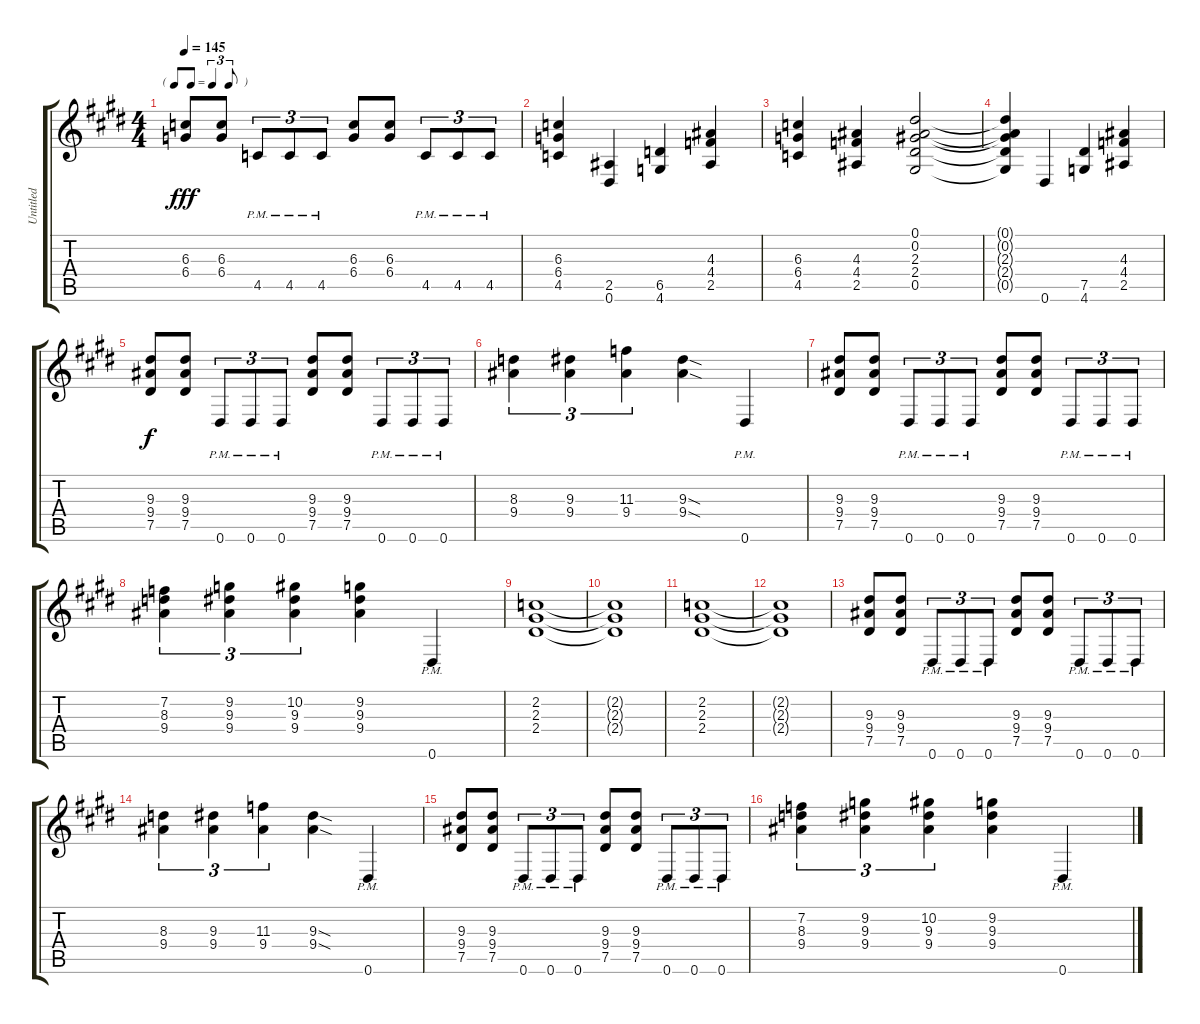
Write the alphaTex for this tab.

\track ("Untitled" "Untitled") {instrument overdrivenguitar}
\staff {score tabs}
\tuning (Eb4 Bb3 Gb3 Db3 Ab2 Eb2) {hide}
\ts (4 4)
\tf triplet8th
\tempo 145
\clef g2
\ks c#minor
(6.3 6.4).8{dy fff} (6.3 6.4).8 4.5{pm}.8{tu (3 2)} 4.5{pm}.8{tu (3 2)} 4.5{pm}.8{tu (3 2)} (6.3 6.4).8 (6.3 6.4).8 4.5{pm}.8{tu (3 2)} 4.5{pm}.8{tu (3 2)} 4.5{pm}.8{tu (3 2)} |
\ks e
(6.3 6.4 4.5).4 (2.5 0.6).4 (6.5 4.6).4 (4.3 4.4 2.5).4 |
\ks c#minor
(6.3 6.4 4.5).4 (4.3 4.4 2.5).4 (0.1 0.2 2.3 2.4 0.5).2 |
(0.1{t} 0.2{t} 2.3{t} 2.4{t} 0.5{t}).4 0.6.4 (7.5 4.6).4 (4.3 4.4 2.5).4 |
\ks e
(9.3 9.4 7.5).8{dy f} (9.3 9.4 7.5).8 0.6{pm}.8{tu (3 2)} 0.6{pm}.8{tu (3 2)} 0.6{pm}.8{tu (3 2)} (9.3 9.4 7.5).8 (9.3 9.4 7.5).8 0.6{pm}.8{tu (3 2)} 0.6{pm}.8{tu (3 2)} 0.6{pm}.8{tu (3 2)} |
\ks c#minor
(8.3 9.4).4{tu (3 2)} (9.3 9.4).4{tu (3 2)} (11.3 9.4).4{tu (3 2)} (9.3{sod} 9.4{sod}).4 0.6{pm}.4 |
(9.3 9.4 7.5).8 (9.3 9.4 7.5).8 0.6{pm}.8{tu (3 2)} 0.6{pm}.8{tu (3 2)} 0.6{pm}.8{tu (3 2)} (9.3 9.4 7.5).8 (9.3 9.4 7.5).8 0.6{pm}.8{tu (3 2)} 0.6{pm}.8{tu (3 2)} 0.6{pm}.8{tu (3 2)} |
(7.2 8.3 9.4).4{tu (3 2)} (9.2 9.3 9.4).4{tu (3 2)} (10.2 9.3 9.4).4{tu (3 2)} (9.2 9.3 9.4).4 0.6{pm}.4 |
\ks e
(2.2 2.3 2.4).1 |
\ks c#minor
(2.2{t} 2.3{t} 2.4{t}).1 |
(2.2 2.3 2.4).1 |
(2.2{t} 2.3{t} 2.4{t}).1 |
\ks e
(9.3 9.4 7.5).8 (9.3 9.4 7.5).8 0.6{pm}.8{tu (3 2)} 0.6{pm}.8{tu (3 2)} 0.6{pm}.8{tu (3 2)} (9.3 9.4 7.5).8 (9.3 9.4 7.5).8 0.6{pm}.8{tu (3 2)} 0.6{pm}.8{tu (3 2)} 0.6{pm}.8{tu (3 2)} |
\ks c#minor
(8.3 9.4).4{tu (3 2)} (9.3 9.4).4{tu (3 2)} (11.3 9.4).4{tu (3 2)} (9.3{sod} 9.4{sod}).4 0.6{pm}.4 |
(9.3 9.4 7.5).8 (9.3 9.4 7.5).8 0.6{pm}.8{tu (3 2)} 0.6{pm}.8{tu (3 2)} 0.6{pm}.8{tu (3 2)} (9.3 9.4 7.5).8 (9.3 9.4 7.5).8 0.6{pm}.8{tu (3 2)} 0.6{pm}.8{tu (3 2)} 0.6{pm}.8{tu (3 2)} |
(7.2 8.3 9.4).4{tu (3 2)} (9.2 9.3 9.4).4{tu (3 2)} (10.2 9.3 9.4).4{tu (3 2)} (9.2 9.3 9.4).4 0.6{pm}.4
